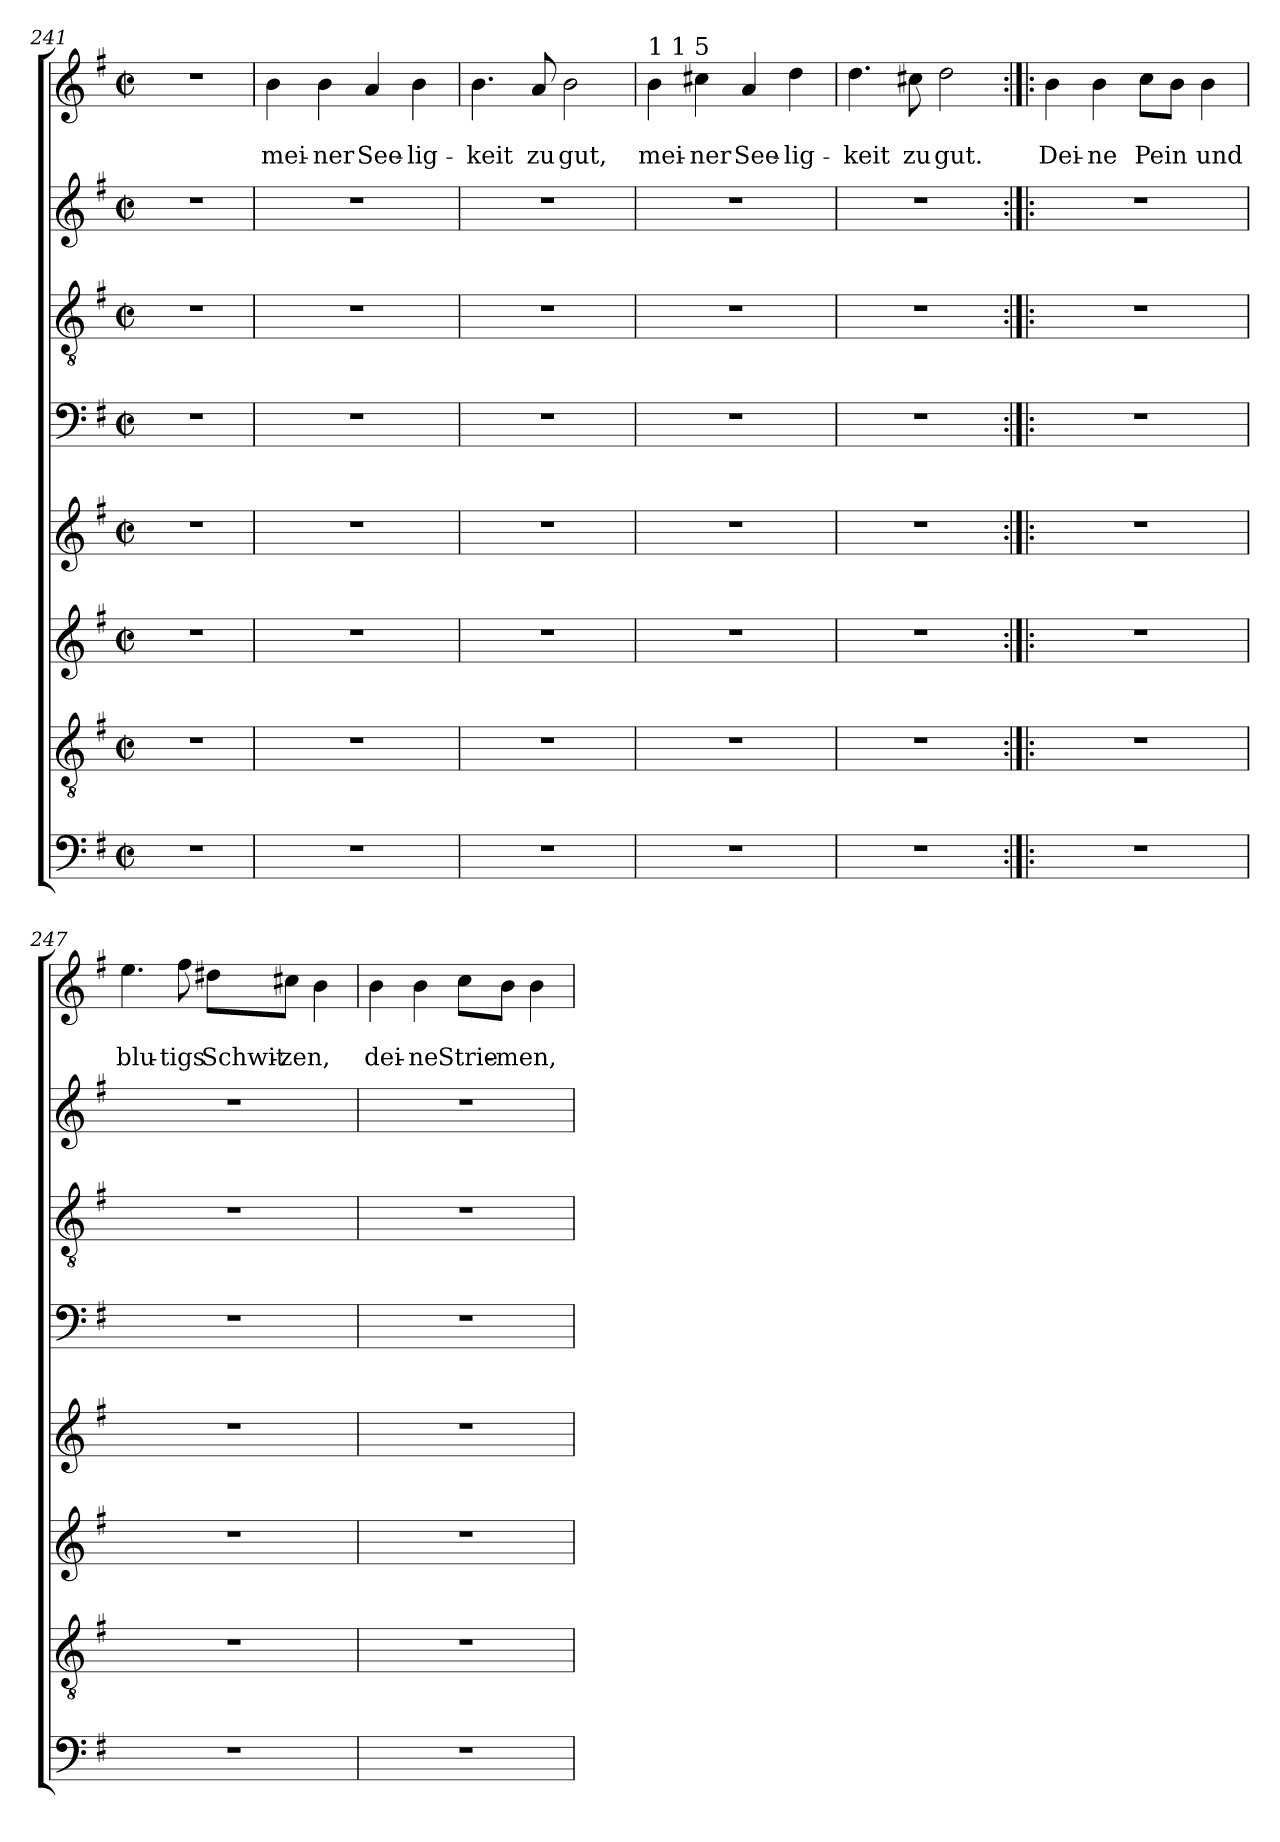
**kern	**kern	**kern	**kern	**kern	**kern	**kern	**kern	**text	**text
*part8	*part7	*part6	*part5	*part4	*part3	*part2	*part1	*part1	*part1
*staff8	*staff7	*staff6	*staff5	*staff4	*staff3	*staff2	*staff1	*staff1	*staff1
*clefF4	*clefGv2	*clefG2	*clefG2	*clefF4	*clefGv2	*clefG2	*clefG2	*	*
*k[f#]	*k[f#]	*k[f#]	*k[f#]	*k[f#]	*k[f#]	*k[f#]	*k[f#]	*	*
*G:	*G:	*G:	*G:	*G:	*G:	*G:	*G:	*	*
*M2/2	*M2/2	*M2/2	*M2/2	*M2/2	*M2/2	*M2/2	*M2/2	*	*
*met(c|)	*met(c|)	*met(c|)	*met(c|)	*met(c|)	*met(c|)	*met(c|)	*met(c|)	*	*
=241	=241	=241	=241	=241	=241	=241	=241	=241	=241
1r	1r	1r	1r	1r	1r	1r	1r	.	.
=242	=242	=242	=242	=242	=242	=242	=242	=242	=242
!	!	!	!	!	!	!	!	!	!LO:LY:b
1r	1r	1r	1r	1r	1r	1r	4b\	.	mei-
!	!	!	!	!	!	!	!	!	!LO:LY:b
.	.	.	.	.	.	.	4b\	.	-ner
!	!	!	!	!	!	!	!	!	!LO:LY:b
.	.	.	.	.	.	.	4a/	.	See-
!	!	!	!	!	!	!	!	!	!LO:LY:b
.	.	.	.	.	.	.	4b\	.	-lig-
=243	=243	=243	=243	=243	=243	=243	=243	=243	=243
!	!	!	!	!	!	!	!	!	!LO:LY:b
1r	1r	1r	1r	1r	1r	1r	4.b\	.	-keit
!	!	!	!	!	!	!	!	!	!LO:LY:b
.	.	.	.	.	.	.	8a/	.	zu
!	!	!	!	!	!	!	!	!	!LO:LY:b
.	.	.	.	.	.	.	2b\	.	gut,
!!LO:LB:g=z
=244	=244	=244	=244	=244	=244	=244	=244	=244	=244
!	!	!	!	!	!	!	!LO:TX:a:t=1 1 5	!	!
!	!	!	!	!	!	!	!	!	!LO:LY:b
1r	1r	1r	1r	1r	1r	1r	4b\	.	mei-
!	!	!	!	!	!	!	!	!	!LO:LY:b
.	.	.	.	.	.	.	4cc#X\	.	-ner
!	!	!	!	!	!	!	!	!	!LO:LY:b
.	.	.	.	.	.	.	4a/	.	See-
!	!	!	!	!	!	!	!	!	!LO:LY:b:rj
.	.	.	.	.	.	.	4dd\	.	-lig-
=245	=245	=245	=245	=245	=245	=245	=245	=245	=245
!	!	!	!	!	!	!	!	!	!LO:LY:b
1r	1r	1r	1r	1r	1r	1r	4.dd\	.	-keit
!	!	!	!	!	!	!	!	!	!LO:LY:b
.	.	.	.	.	.	.	8cc#X\	.	zu
!	!	!	!	!	!	!	!	!	!LO:LY:b
.	.	.	.	.	.	.	2dd\	.	gut.
=246:|!|:	=246:|!|:	=246:|!|:	=246:|!|:	=246:|!|:	=246:|!|:	=246:|!|:	=246:|!|:	=246:|!|:	=246:|!|:
!	!	!	!	!	!	!	!	!	!LO:LY:b
1r	1r	1r	1r	1r	1r	1r	4b\	.	Dei-
!	!	!	!	!	!	!	!	!	!LO:LY:b
.	.	.	.	.	.	.	4b\	.	-ne
!	!	!	!	!	!	!	!	!	!LO:LY:b
.	.	.	.	.	.	.	8cc\L	.	Pein
.	.	.	.	.	.	.	8b\J	.	.
!	!	!	!	!	!	!	!	!	!LO:LY:b
.	.	.	.	.	.	.	4b\	.	und
=247	=247	=247	=247	=247	=247	=247	=247	=247	=247
!	!	!	!	!	!	!	!	!	!LO:LY:b
1r	1r	1r	1r	1r	1r	1r	4.ee\	.	blu-
!	!	!	!	!	!	!	!	!	!LO:LY:b
.	.	.	.	.	.	.	8ff#\	.	-tigs
!	!	!	!	!	!	!	!	!	!LO:LY:b
.	.	.	.	.	.	.	8dd#X\L	.	Schwit-
!	!	!	!	!	!	!	!	!	!LO:LY:b
.	.	.	.	.	.	.	8cc#\J	.	-zen,
.	.	.	.	.	.	.	4b\	.	.
=248	=248	=248	=248	=248	=248	=248	=248	=248	=248
!	!	!	!	!	!	!	!	!	!LO:LY:b
1r	1r	1r	1r	1r	1r	1r	4b\	.	dei-
!	!	!	!	!	!	!	!	!	!LO:LY:b
.	.	.	.	.	.	.	4b\	.	-ne
!	!	!	!	!	!	!	!	!	!LO:LY:b
.	.	.	.	.	.	.	8cc\L	.	Strie-
!	!	!	!	!	!	!	!	!	!LO:LY:b
.	.	.	.	.	.	.	8b\J	.	-men,
.	.	.	.	.	.	.	4b\	.	.
=	=	=	=	=	=	=	=	=	=
*-	*-	*-	*-	*-	*-	*-	*-	*-	*-
